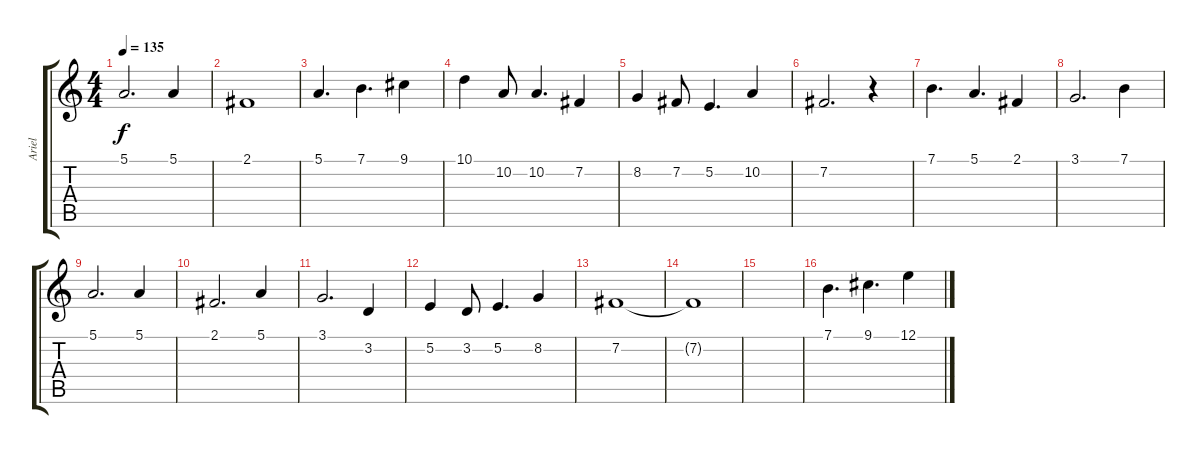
\track ("Ariel" "Ariel") {instrument oboe}
\staff {score tabs}
\tuning (E4 B3 G3 D3 A2 E2) {hide}
\ts (4 4)
\tempo 135
\clef g2
\ks c
5.1.2{d dy f} 5.1.4 |
2.1.1 |
5.1.4{d} 7.1.4{d} 9.1.4 |
10.1.4 10.2.8 10.2.4{d} 7.2.4 |
8.2.4 7.2.8 5.2.4{d} 10.2.4 |
7.2.2{d} r.4 |
7.1.4{d} 5.1.4{d} 2.1.4 |
3.1.2{d} 7.1.4 |
5.1.2{d} 5.1.4 |
2.1.2{d} 5.1.4 |
3.1.2{d} 3.2.4 |
5.2.4 3.2.8 5.2.4{d} 8.2.4 |
7.2.1 |
7.2{t}.1 |
|
7.1.4{d} 9.1.4{d} 12.1.4
